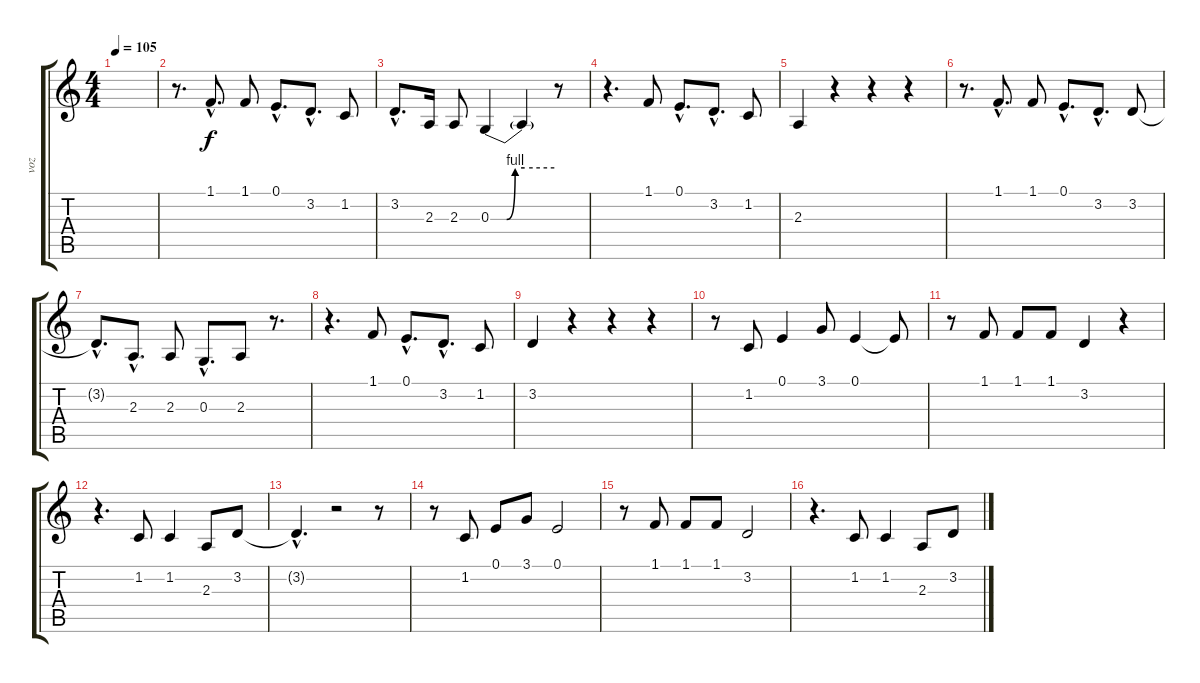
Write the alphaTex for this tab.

\track ("voz" "voz") {instrument choiraahs}
\staff {score tabs}
\tuning (E4 B3 G3 D3 A2 E2) {hide}
\ts (4 4)
\tempo 105
\clef g2
\ks c
|
r.8{d} 1.1{hac}.8{d} 1.1.8 0.1{hac}.8{d} 3.2{hac}.8{d} 1.2.8 |
3.2{hac}.8{d} 2.3.16 2.3.8 0.3{be (custom 0 0 15 0 23 4 32 4 60 4)}.4 0.3{t}.4 r.8 |
r.4{d} 1.1.8 0.1{hac}.8{d} 3.2{hac}.8{d} 1.2.8 |
2.3.4 r.4 r.4 r.4 |
r.8{d} 1.1{hac}.8{d} 1.1.8 0.1{hac}.8{d} 3.2{hac}.8{d} 3.2.8 |
3.2{hac t}.8{d} 2.3{hac}.8{d} 2.3.8 0.3{hac}.8{d} 2.3.8 r.8{d} |
r.4{d} 1.1.8 0.1{hac}.8{d} 3.2{hac}.8{d} 1.2.8 |
3.2.4 r.4 r.4 r.4 |
r.8 1.2.8 0.1.4 3.1.8 0.1.4 0.1{t}.8 |
r.8 1.1.8 1.1.8 1.1.8 3.2.4 r.4 |
r.4{d} 1.2.8 1.2.4 2.3.8 3.2.8 |
3.2{hac t}.4{d} r.2 r.8 |
r.8 1.2.8 0.1.8 3.1.8 0.1.2 |
r.8 1.1.8 1.1.8 1.1.8 3.2.2 |
r.4{d} 1.2.8 1.2.4 2.3.8 3.2.8
